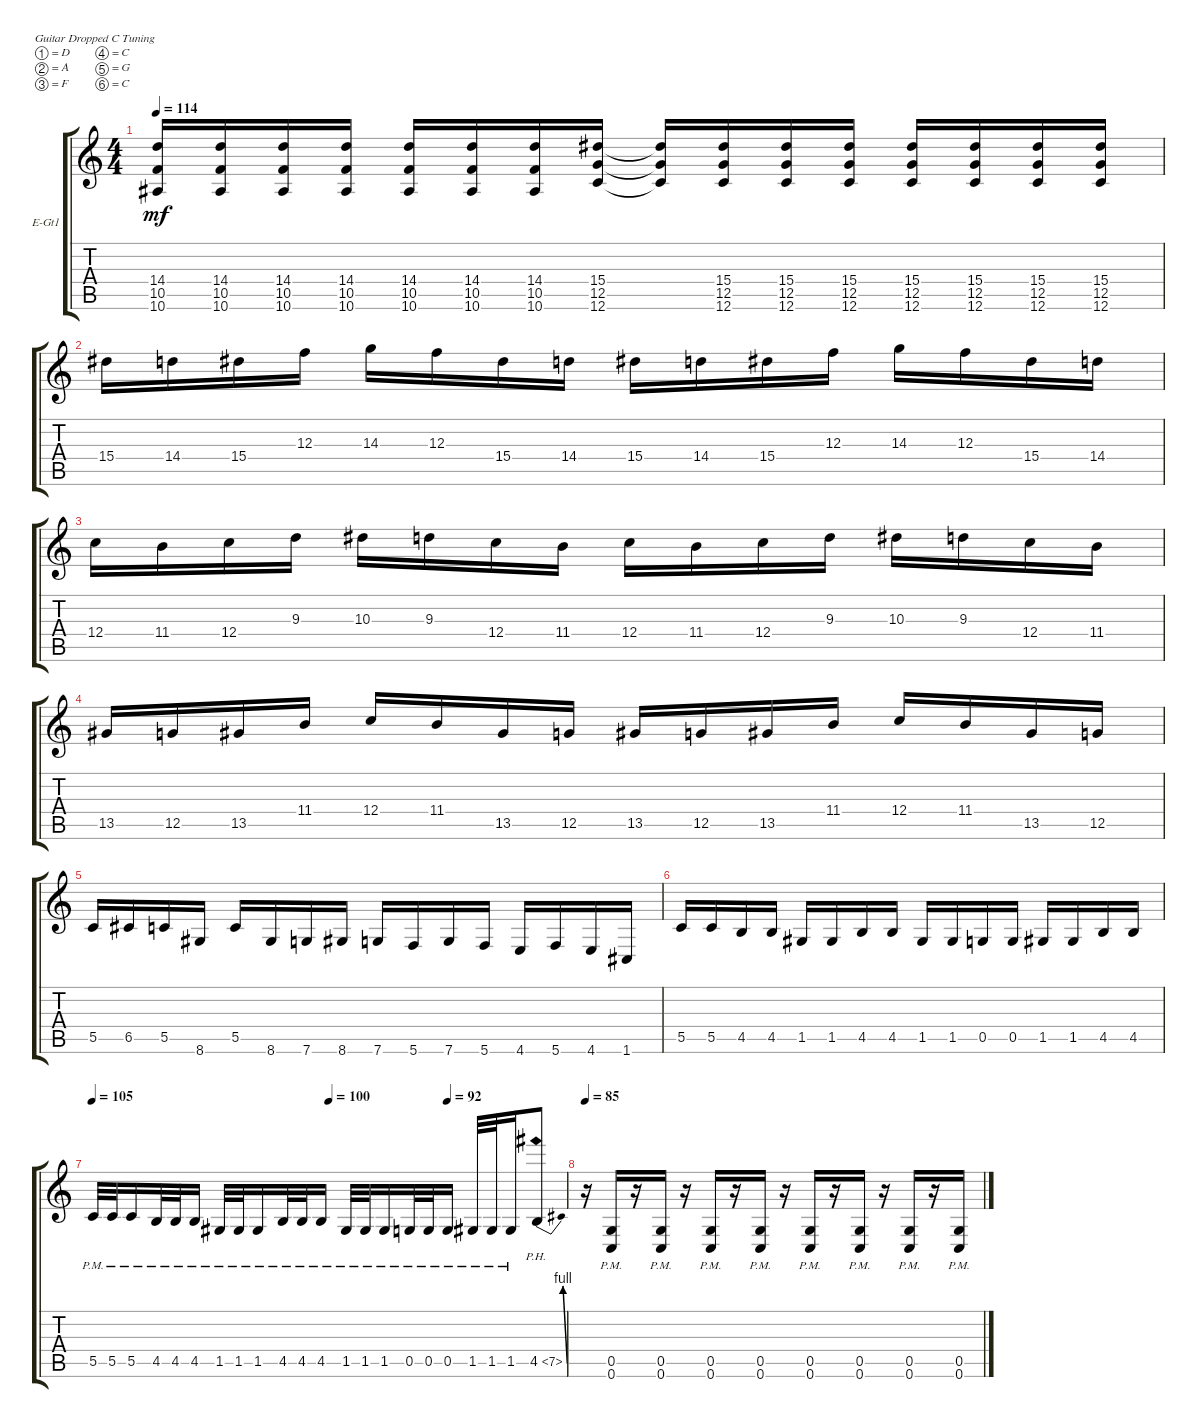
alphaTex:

\defaultSystemsLayout 4
\bracketExtendMode groupsimilarinstruments
\firstSystemTrackNameOrientation horizontal
\otherSystemsTrackNameOrientation horizontal
\track ("Guitar 1" "E-Gt1") {instrument distortionguitar}
\staff {score tabs}
\tuning (D4 A3 F3 C3 G2 C2)
\ts (4 4)
\tempo 114
\clef g2
\ks c
(10.6 10.5 14.4).16{dy mf} (10.6 10.5 14.4).16 (10.6 10.5 14.4).16 (10.6 10.5 14.4).16 (10.6 10.5 14.4).16 (10.6 10.5 14.4).16 (10.6 10.5 14.4).16 (12.6 12.5 15.4).16 (12.6{t} 12.5{t} 15.4{t}).16 (12.6 12.5 15.4).16 (12.6 12.5 15.4).16 (12.6 12.5 15.4).16 (12.6 12.5 15.4).16 (12.6 12.5 15.4).16 (12.6 12.5 15.4).16 (12.6 12.5 15.4).16 |
15.4.16 14.4.16 15.4.16 12.3.16 14.3.16 12.3.16 15.4.16 14.4.16 15.4.16 14.4.16 15.4.16 12.3.16 14.3.16 12.3.16 15.4.16 14.4.16 |
12.4.16 11.4.16 12.4.16 9.3.16 10.3.16 9.3.16 12.4.16 11.4.16 12.4.16 11.4.16 12.4.16 9.3.16 10.3.16 9.3.16 12.4.16 11.4.16 |
13.5.16 12.5.16 13.5.16 11.4.16 12.4.16 11.4.16 13.5.16 12.5.16 13.5.16 12.5.16 13.5.16 11.4.16 12.4.16 11.4.16 13.5.16 12.5.16 |
5.5.16 6.5.16 5.5.16 8.6.16 5.5.16 8.6.16 7.6.16 8.6.16 7.6.16 5.6.16 7.6.16 5.6.16 4.6.16 5.6.16 4.6.16 1.6.16 |
5.5.16 5.5.16 4.5.16 4.5.16 1.5.16 1.5.16 4.5.16 4.5.16 1.5.16 1.5.16 0.5.16 0.5.16 1.5.16 1.5.16 4.5.16 4.5.16 |
\tempo 105
\tempo (100 0.5)
\tempo (92 0.75)
5.5{pm}.32 5.5{pm}.32 5.5{pm}.16 4.5{pm}.32 4.5{pm}.32 4.5{pm}.16 1.5{pm}.32 1.5{pm}.32 1.5{pm}.16 4.5{pm}.32 4.5{pm}.32 4.5{pm}.16 1.5{pm}.32 1.5{pm}.32 1.5{pm}.16 0.5{pm}.32 0.5{pm}.32 0.5{pm}.16 1.5{pm}.32 1.5{pm}.32 1.5{pm}.16 4.5{be (bend 21.599999999999998 0 34.8 4) ph 3}.8 |
\tempo 85
r.16 (0.6{pm} 0.5{pm}).16 r.16 (0.6{pm} 0.5{pm}).16 r.16 (0.6{pm} 0.5{pm}).16 r.16 (0.6{pm} 0.5{pm}).16 r.16 (0.6{pm} 0.5{pm}).16 r.16 (0.6{pm} 0.5{pm}).16 r.16 (0.6{pm} 0.5{pm}).16 r.16 (0.6{pm} 0.5{pm}).16
